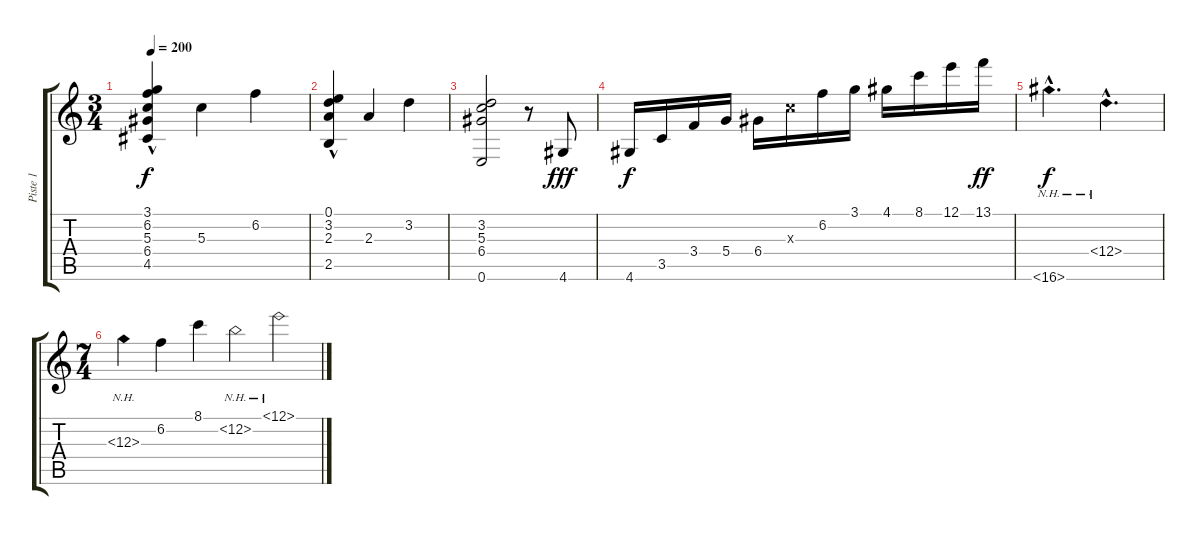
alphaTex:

\track ("Piste 1" "Piste 1") {instrument acousticguitarnylon}
\staff {score tabs}
\tuning (E4 B3 G3 D3 A2 E2) {hide}
\ts (3 4)
\tempo 200
\clef g2
\ks c
(3.1 6.2{hac} 5.3{hac} 6.4{hac} 4.5{hac}).4{dy f} 5.3.4 6.2.4 |
(0.1 3.2{hac} 2.3{hac} 2.5{hac}).4 2.3.4 3.2.4 |
(3.2 5.3 6.4 0.6).2 r.8 4.6.8{dy fff} |
4.6.16{dy f} 3.5.16 3.4.16 5.4.16 6.4.16 5.3{x}.16 6.2.16 3.1.16 4.1.16 8.1.16 12.1.16 13.1.16{dy ff} |
16.6{nh hac}.4{d dy f} 12.4{nh hac}.4{d} |
\ts (7 4)
12.3{nh}.4 6.2.4 8.1.4 18.2{nh}.2 20.1{nh}.2
